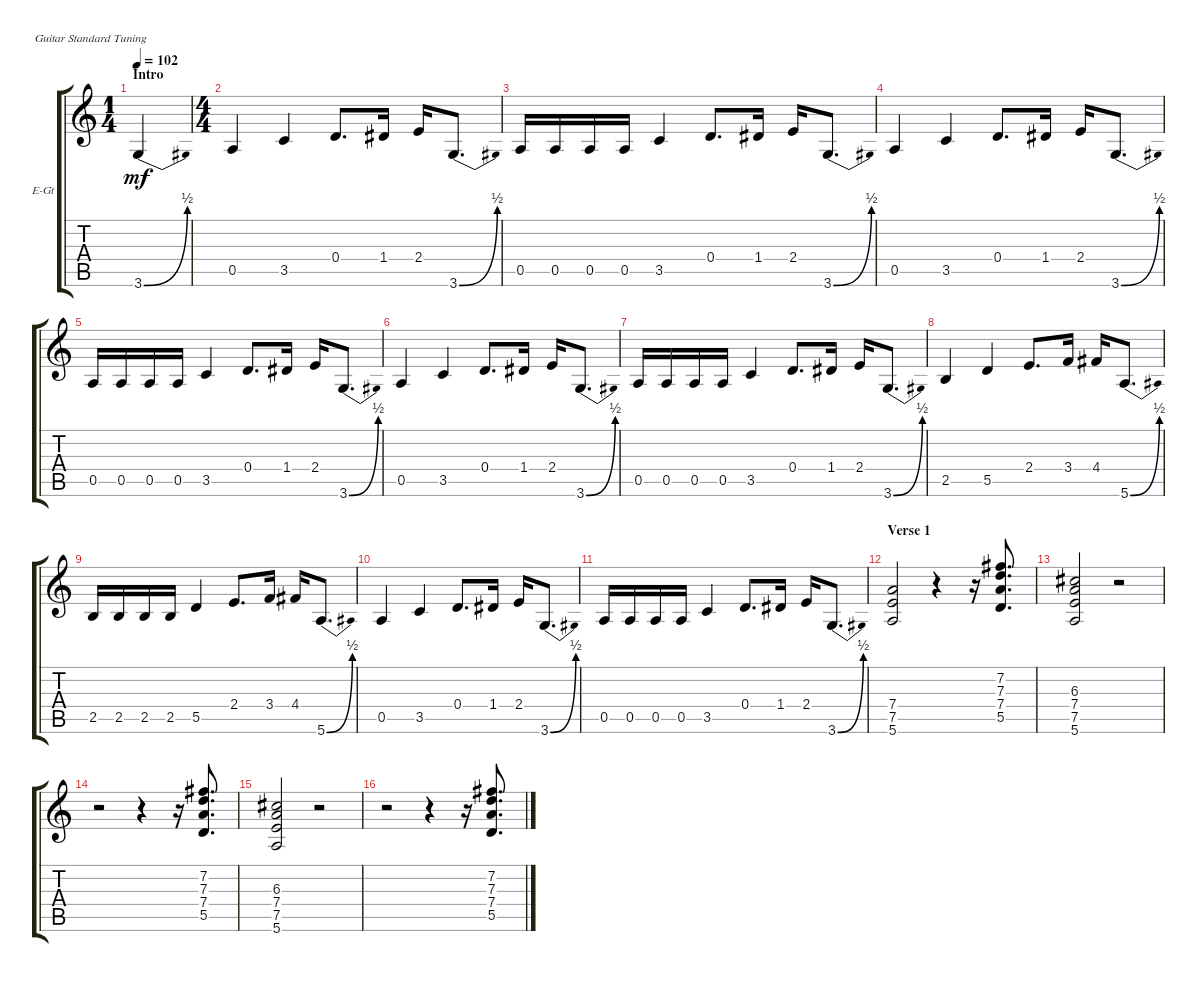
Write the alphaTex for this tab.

\bracketExtendMode groupsimilarinstruments
\firstSystemTrackNameOrientation horizontal
\otherSystemsTrackNameOrientation horizontal
\track ("Jimmy Page 2" "E-Gt") {instrument distortionguitar}
\staff {score tabs}
\tuning (E4 B3 G3 D3 A2 E2)
\ts (1 4)
\section ("" "Intro")
\tempo 102
\clef g2
\ks c
3.6{be (bend 0 0 15.6 2)}.4{dy mf instrument distortionguitar} |
\ts (4 4)
0.5.4 3.5.4 0.4.8{d} 1.4.16 2.4.16 3.6{be (bend 0 0 15.6 2)}.8{d} |
0.5.16 0.5.16 0.5.16 0.5.16 3.5.4 0.4.8{d} 1.4.16 2.4.16 3.6{be (bend 0 0 15.6 2)}.8{d} |
0.5.4 3.5.4 0.4.8{d} 1.4.16 2.4.16 3.6{be (bend 0 0 15.6 2)}.8{d} |
0.5.16 0.5.16 0.5.16 0.5.16 3.5.4 0.4.8{d} 1.4.16 2.4.16 3.6{be (bend 0 0 15.6 2)}.8{d} |
0.5.4 3.5.4 0.4.8{d} 1.4.16 2.4.16 3.6{be (bend 0 0 15.6 2)}.8{d} |
0.5.16 0.5.16 0.5.16 0.5.16 3.5.4 0.4.8{d} 1.4.16 2.4.16 3.6{be (bend 0 0 15.6 2)}.8{d} |
2.5.4 5.5.4 2.4.8{d} 3.4.16 4.4.16 5.6{be (bend 0 0 16.8 2)}.8{d} |
2.5.16 2.5.16 2.5.16 2.5.16 5.5.4 2.4.8{d} 3.4.16 4.4.16 5.6{be (bend 0 0 15.6 2)}.8{d} |
0.5.4 3.5.4 0.4.8{d} 1.4.16 2.4.16 3.6{be (bend 0 0 15.6 2)}.8{d} |
0.5.16 0.5.16 0.5.16 0.5.16 3.5.4 0.4.8{d} 1.4.16 2.4.16 3.6{be (bend 0 0 15.6 2)}.8{d} |
\section ("" "Verse 1")
(5.6 7.5 7.4).2 r.4 r.16 (5.5 7.4 7.3 7.2).8{d} |
(5.6 7.5 7.4 6.3).2 r.2 |
r.2 r.4 r.16 (7.4 5.5 7.3 7.2).8{d} |
(5.6 7.5 7.4 6.3).2 r.2 |
r.2 r.4 r.16 (7.4 5.5 7.3 7.2).8{d}
